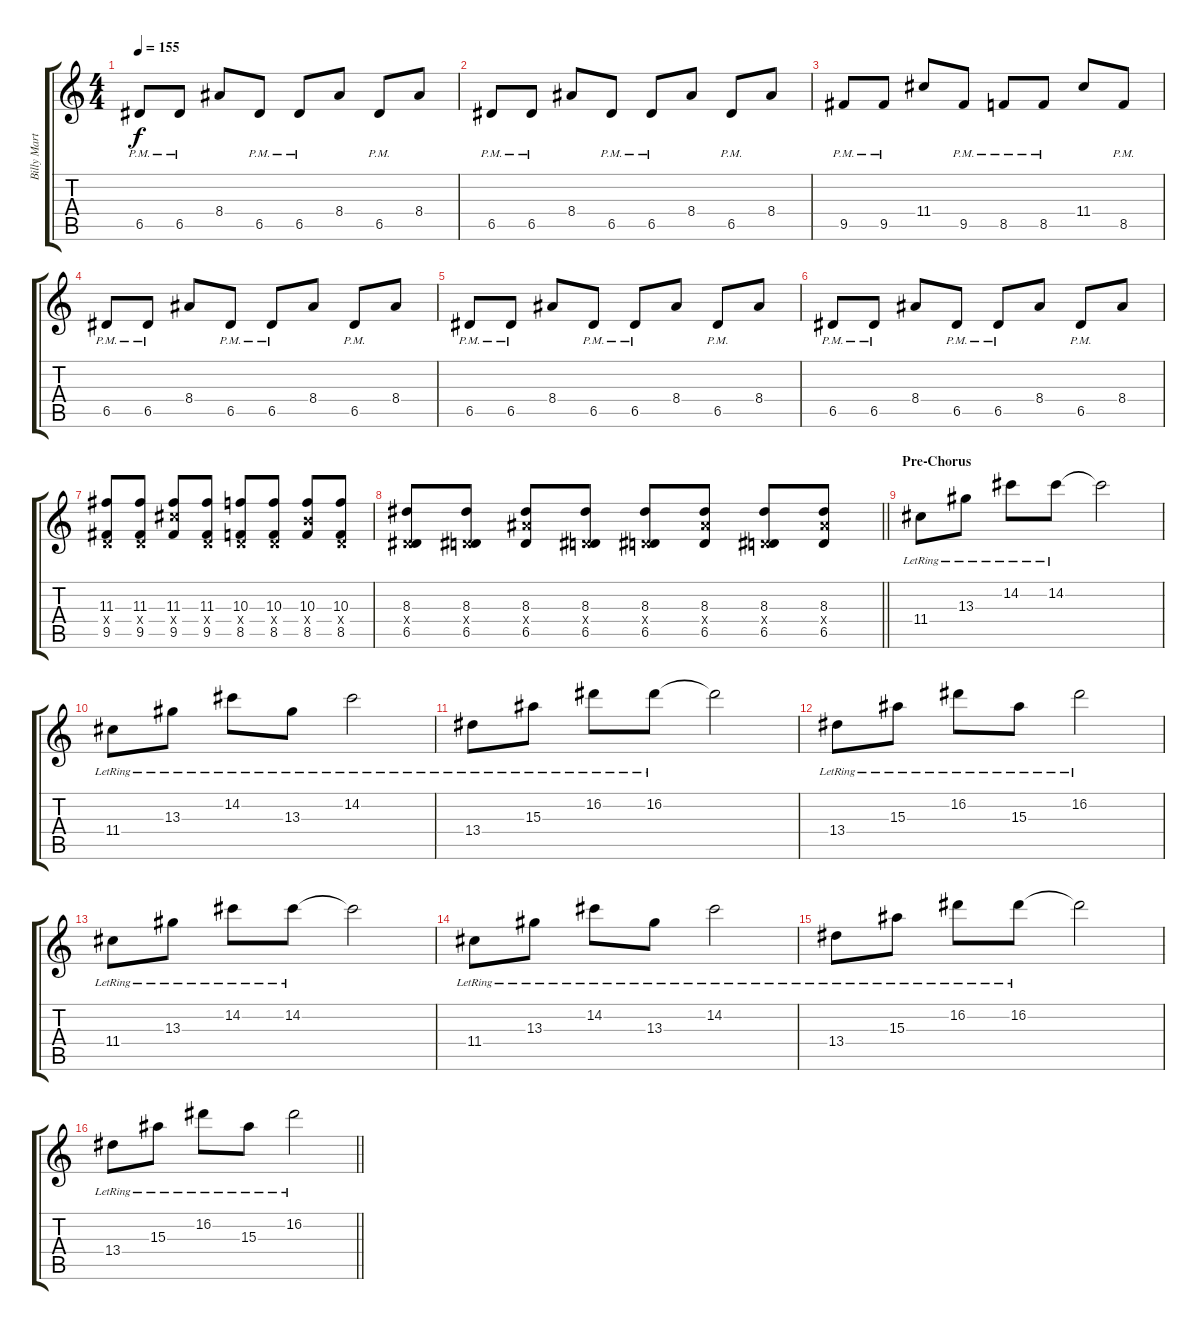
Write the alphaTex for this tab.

\track ("Billy Martin [Lead Guitar II]" "Billy Mart") {instrument distortionguitar}
\staff {score tabs}
\tuning (E4 B3 G3 D3 A2 E2) {hide}
\ts (4 4)
\tempo 155
\clef g2
\ks c
6.5{pm}.8{dy f} 6.5{pm}.8 8.4.8 6.5{pm}.8 6.5{pm}.8 8.4.8 6.5{pm}.8 8.4.8 |
6.5{pm}.8 6.5{pm}.8 8.4.8 6.5{pm}.8 6.5{pm}.8 8.4.8 6.5{pm}.8 8.4.8 |
9.5{pm}.8 9.5{pm}.8 11.4.8 9.5{pm}.8 8.5{pm}.8 8.5{pm}.8 11.4.8 8.5{pm}.8 |
6.5{pm}.8 6.5{pm}.8 8.4.8 6.5{pm}.8 6.5{pm}.8 8.4.8 6.5{pm}.8 8.4.8 |
6.5{pm}.8 6.5{pm}.8 8.4.8 6.5{pm}.8 6.5{pm}.8 8.4.8 6.5{pm}.8 8.4.8 |
6.5{pm}.8 6.5{pm}.8 8.4.8 6.5{pm}.8 6.5{pm}.8 8.4.8 6.5{pm}.8 8.4.8 |
(11.3 0.4{x} 9.5).8 (11.3 0.4{x} 9.5).8 (11.3 11.4{x} 9.5).8 (11.3 0.4{x} 9.5).8 (10.3 0.4{x} 8.5).8 (10.3 0.4{x} 8.5).8 (10.3 9.4{x} 8.5).8 (10.3 0.4{x} 8.5).8 |
\barLineRight lightlight
(8.3 0.4{x} 6.5).8 (8.3 0.4{x} 6.5).8 (8.3 8.4{x} 6.5).8 (8.3 0.4{x} 6.5).8 (8.3 0.4{x} 6.5).8 (8.3 8.4{x} 6.5).8 (8.3 0.4{x} 6.5).8 (8.3 8.4{x} 6.5).8 |
\section ("" "Pre-Chorus")
11.4{lr}.8{volume 9 instrument electricguitarmuted} 13.3{lr}.8 14.2{lr}.8 14.2{lr}.8 14.2{t}.2 |
11.4{lr}.8 13.3{lr}.8 14.2{lr}.8 13.3{lr}.8 14.2{lr}.2 |
13.4{lr}.8 15.3{lr}.8 16.2{lr}.8 16.2{lr}.8 16.2{t}.2 |
13.4{lr}.8 15.3{lr}.8 16.2{lr}.8 15.3{lr}.8 16.2{lr}.2 |
11.4{lr}.8 13.3{lr}.8 14.2{lr}.8 14.2{lr}.8 14.2{t}.2 |
11.4{lr}.8 13.3{lr}.8 14.2{lr}.8 13.3{lr}.8 14.2{lr}.2 |
13.4{lr}.8 15.3{lr}.8 16.2{lr}.8 16.2{lr}.8 16.2{t}.2 |
\barLineRight lightlight
13.4{lr}.8 15.3{lr}.8 16.2{lr}.8 15.3{lr}.8 16.2{lr}.2
